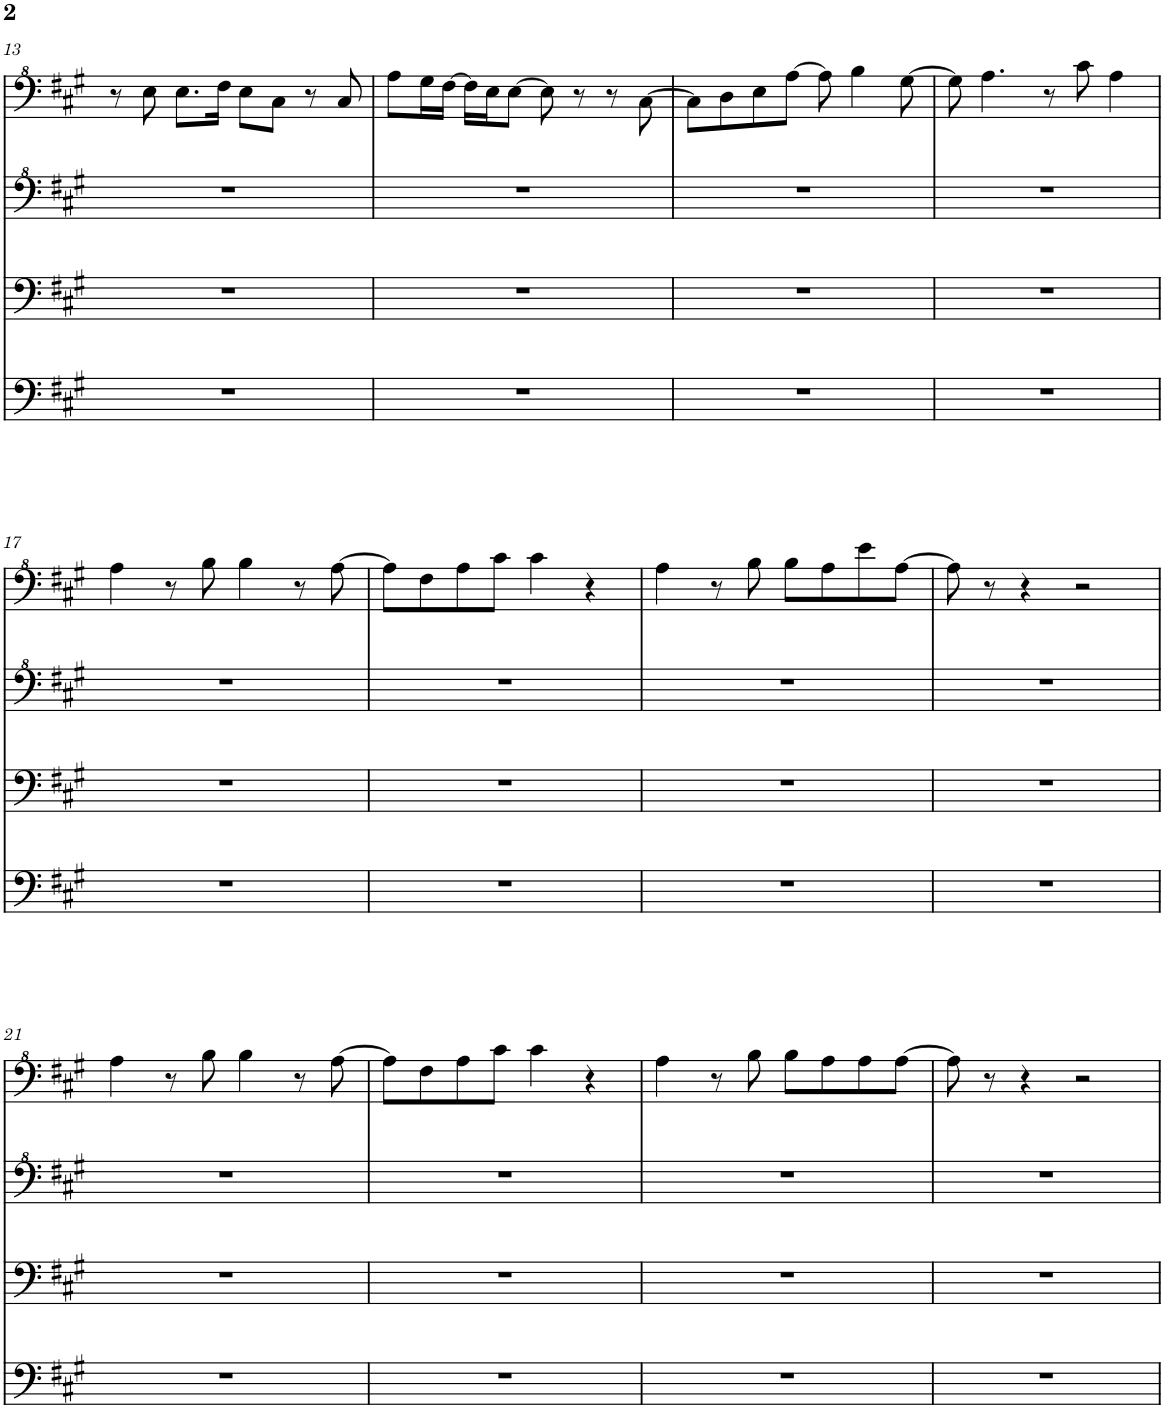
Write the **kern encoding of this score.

**kern	**kern	**kern	**kern
*part1	*part1	*part1	*part1
*staff4	*staff3	*staff2	*staff1
*I"Piano	*	*	*
*I'Pno.	*	*	*
!!LO:PB:g=z
*clefF4	*clefF4	*clefF^4	*clefF^4
*k[f#c#g#]	*k[f#c#g#]	*k[f#c#g#]	*k[f#c#g#]
*M4/4	*M4/4	*M4/4	*M4/4
=13	=13	=13	=13
1r	1r	1r	8r
.	.	.	8e\
.	.	.	8.e\L
.	.	.	16f#\Jk
.	.	.	8e\L
.	.	.	8c#\J
.	.	.	8r
.	.	.	8c#/
=14	=14	=14	=14
1r	1r	1r	8a\L
.	.	.	16g#\L
.	.	.	[16f#\JJ
.	.	.	16f#\LL]
.	.	.	16e\J
.	.	.	[8e\J
.	.	.	8e\]
.	.	.	8r
.	.	.	8r
.	.	.	[8c#\
=15	=15	=15	=15
1r	1r	1r	8c#\L]
.	.	.	8d\
.	.	.	8e\
.	.	.	[8a\J
.	.	.	8a\]
.	.	.	4b\
.	.	.	[8g#\
=16	=16	=16	=16
1r	1r	1r	8g#\]
.	.	.	4.a\
.	.	.	8r
.	.	.	8cc#\
.	.	.	4a\
!!LO:LB:g=z
=17	=17	=17	=17
1r	1r	1r	4a\
.	.	.	8r
.	.	.	8b\
.	.	.	4b\
.	.	.	8r
.	.	.	[8a\
=18	=18	=18	=18
1r	1r	1r	8a\L]
.	.	.	8f#\
.	.	.	8a\
.	.	.	8cc#\J
.	.	.	4cc#\
.	.	.	4r
=19	=19	=19	=19
1r	1r	1r	4a\
.	.	.	8r
.	.	.	8b\
.	.	.	8b\L
.	.	.	8a\
.	.	.	8ee\
.	.	.	[8a\J
=20	=20	=20	=20
1r	1r	1r	8a\]
.	.	.	8r
.	.	.	4r
.	.	.	2r
!!LO:LB:g=z
=21	=21	=21	=21
1r	1r	1r	4a\
.	.	.	8r
.	.	.	8b\
.	.	.	4b\
.	.	.	8r
.	.	.	[8a\
=22	=22	=22	=22
1r	1r	1r	8a\L]
.	.	.	8f#\
.	.	.	8a\
.	.	.	8cc#\J
.	.	.	4cc#\
.	.	.	4r
=23	=23	=23	=23
1r	1r	1r	4a\
.	.	.	8r
.	.	.	8b\
.	.	.	8b\L
.	.	.	8a\
.	.	.	8a\
.	.	.	[8a\J
=24	=24	=24	=24
1r	1r	1r	8a\]
.	.	.	8r
.	.	.	4r
.	.	.	2r
=	=	=	=
*-	*-	*-	*-
